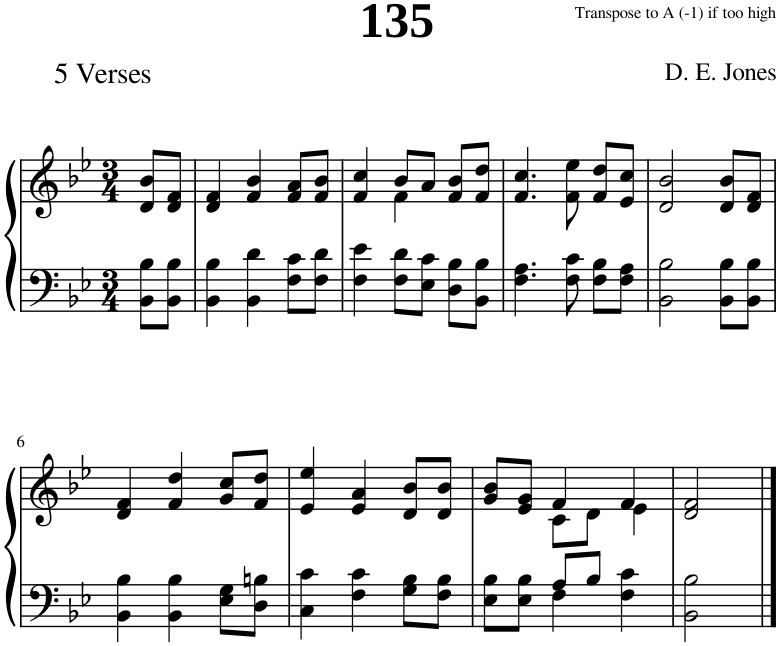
**kern	**kern
*part1	*part1
*staff2	*staff1
*I"Piano	*
*I'Pno.	*
*clefF4	*clefG2
*k[b-e-]	*k[b-e-]
*M3/4	*M3/4
=1	=1
8BB-\ 8B-\L	8d/ 8b-/L
8BB-\ 8B-\J	8d/ 8f/J
=2	=2
4BB-\ 4B-\	4d/ 4f/
4BB-\ 4d\	4f/ 4b-/
8F\ 8c\L	8f/ 8a/L
8F\ 8d\J	8f/ 8b-/J
=3	=3
*	*^
4F\ 4e-\	4f/ 4cc/	4ryy
8F\ 8d\L	8b-/L	4f\
8E-\ 8c\J	8a/J	.
8D\ 8B-\L	8f/ 8b-/L	4ryy
8BB-\ 8B-\J	8f/ 8dd/J	.
*	*v	*v
=4	=4
4.F\ 4.A\	4.f/ 4.cc/
8F\ 8c\	8f\ 8ee-\
8F\ 8B-\L	8f/ 8dd/L
8F\ 8A\J	8e-/ 8cc/J
=5	=5
2BB-\ 2B-\	2d/ 2b-/
8BB-\ 8B-\L	8d/ 8b-/L
8BB-\ 8B-\J	8d/ 8f/J
!!LO:LB:g=z
=6	=6
4BB-\ 4B-\	4d/ 4f/
4BB-\ 4B-\	4f/ 4dd/
8E-\ 8G\L	8g/ 8cc/L
8D\ 8Bn\J	8f/ 8dd/J
=7	=7
4C\ 4c\	4e-/ 4ee-/
4F\ 4c\	4e-/ 4a/
8G\ 8B-\L	8d/ 8b-/L
8F\ 8B-\J	8d/ 8b-/J
=8	=8
*^	*^
4ryy	8E-\ 8B-\L	8g/ 8b-/L	4ryy
.	8E-\ 8B-\J	8e-/ 8g/J	.
8A/L	4F\	4f/	8c\L
8B-/J	.	.	8d\J
4ryy	4F\ 4c\	4f/	4e-\
*v	*v	*	*
*	*v	*v
=9	=9
2BB-\ 2B-\	2d/ 2f/
==	==
*-	*-
